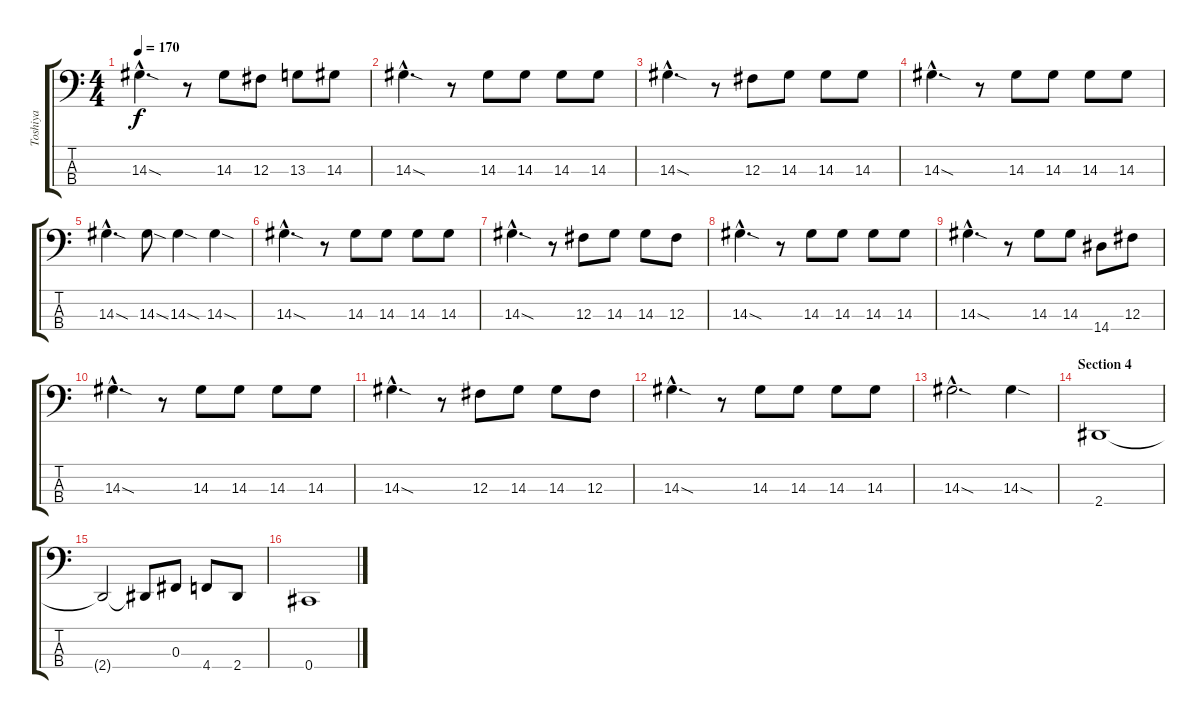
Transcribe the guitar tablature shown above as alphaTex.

\track ("Toshiya" "Toshiya") {instrument electricbassfinger}
\staff {score tabs}
\tuning (E2 B1 Gb1 Db1) {hide}
\ts (4 4)
\tempo 170
\clef f4
\ks c
14.3{sod hac}.4{d dy f} r.8 14.3.8 12.3.8 13.3.8 14.3.8 |
14.3{sod hac}.4{d} r.8 14.3.8 14.3.8 14.3.8 14.3.8 |
14.3{sod hac}.4{d} r.8 12.3.8 14.3.8 14.3.8 14.3.8 |
14.3{sod hac}.4{d} r.8 14.3.8 14.3.8 14.3.8 14.3.8 |
14.3{sod hac}.4{d} 14.3{sod}.8 14.3{sod}.4 14.3{sod}.4 |
14.3{sod hac}.4{d} r.8 14.3.8 14.3.8 14.3.8 14.3.8 |
14.3{sod hac}.4{d} r.8 12.3.8 14.3.8 14.3.8 12.3.8 |
14.3{sod hac}.4{d} r.8 14.3.8 14.3.8 14.3.8 14.3.8 |
14.3{sod hac}.4{d} r.8 14.3.8 14.3.8 14.4.8 12.3.8 |
14.3{sod hac}.4{d} r.8 14.3.8 14.3.8 14.3.8 14.3.8 |
14.3{sod hac}.4{d} r.8 12.3.8 14.3.8 14.3.8 12.3.8 |
14.3{sod hac}.4{d} r.8 14.3.8 14.3.8 14.3.8 14.3.8 |
14.3{sod hac}.2{d} 14.3{sod}.4 |
\section ("" "Section 4")
2.4.1 |
2.4{t}.2 2.4{t}.8 0.3.8 4.4.8 2.4.8 |
0.4.1
